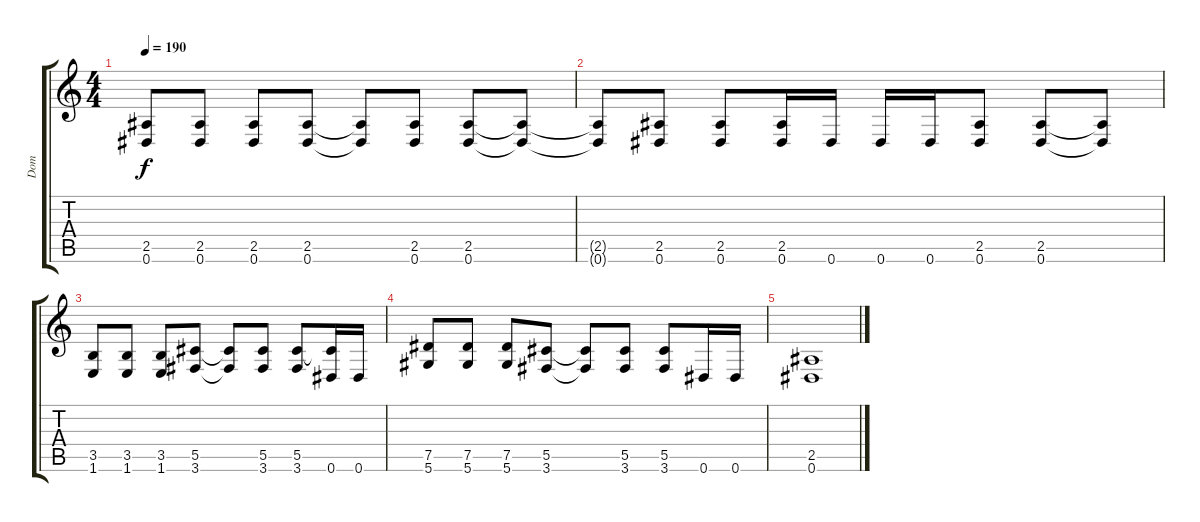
\track ("Dom" "Dom") {instrument overdrivenguitar}
\staff {score tabs}
\tuning (Eb4 Bb3 Gb3 Db3 Ab2 Eb2) {hide}
\ts (4 4)
\tempo 190
\clef g2
\ks c
(2.5 0.6).8{dy f} (2.5 0.6).8 (2.5 0.6).8 (2.5 0.6).8 (2.5{t} 0.6{t}).8 (2.5 0.6).8 (2.5 0.6).8 (2.5{t} 0.6{t}).8 |
(2.5{t} 0.6{t}).8 (2.5 0.6).8 (2.5 0.6).8 (2.5 0.6).16 0.6.16 0.6.16 0.6.16 (2.5 0.6).8 (2.5 0.6).8 (2.5{t} 0.6{t}).8 |
(3.5 1.6).8 (3.5 1.6).8 (3.5 1.6).8 (5.5 3.6).8 (5.5{t} 3.6{t}).8 (5.5 3.6).8 (5.5 3.6).8 (5.5{t} 0.6).16 0.6.16 |
(7.5 5.6).8 (7.5 5.6).8 (7.5 5.6).8 (5.5 3.6).8 (5.5{t} 3.6{t}).8 (5.5 3.6).8 (5.5 3.6).8 0.6.16 0.6.16 |
(2.5 0.6).1
